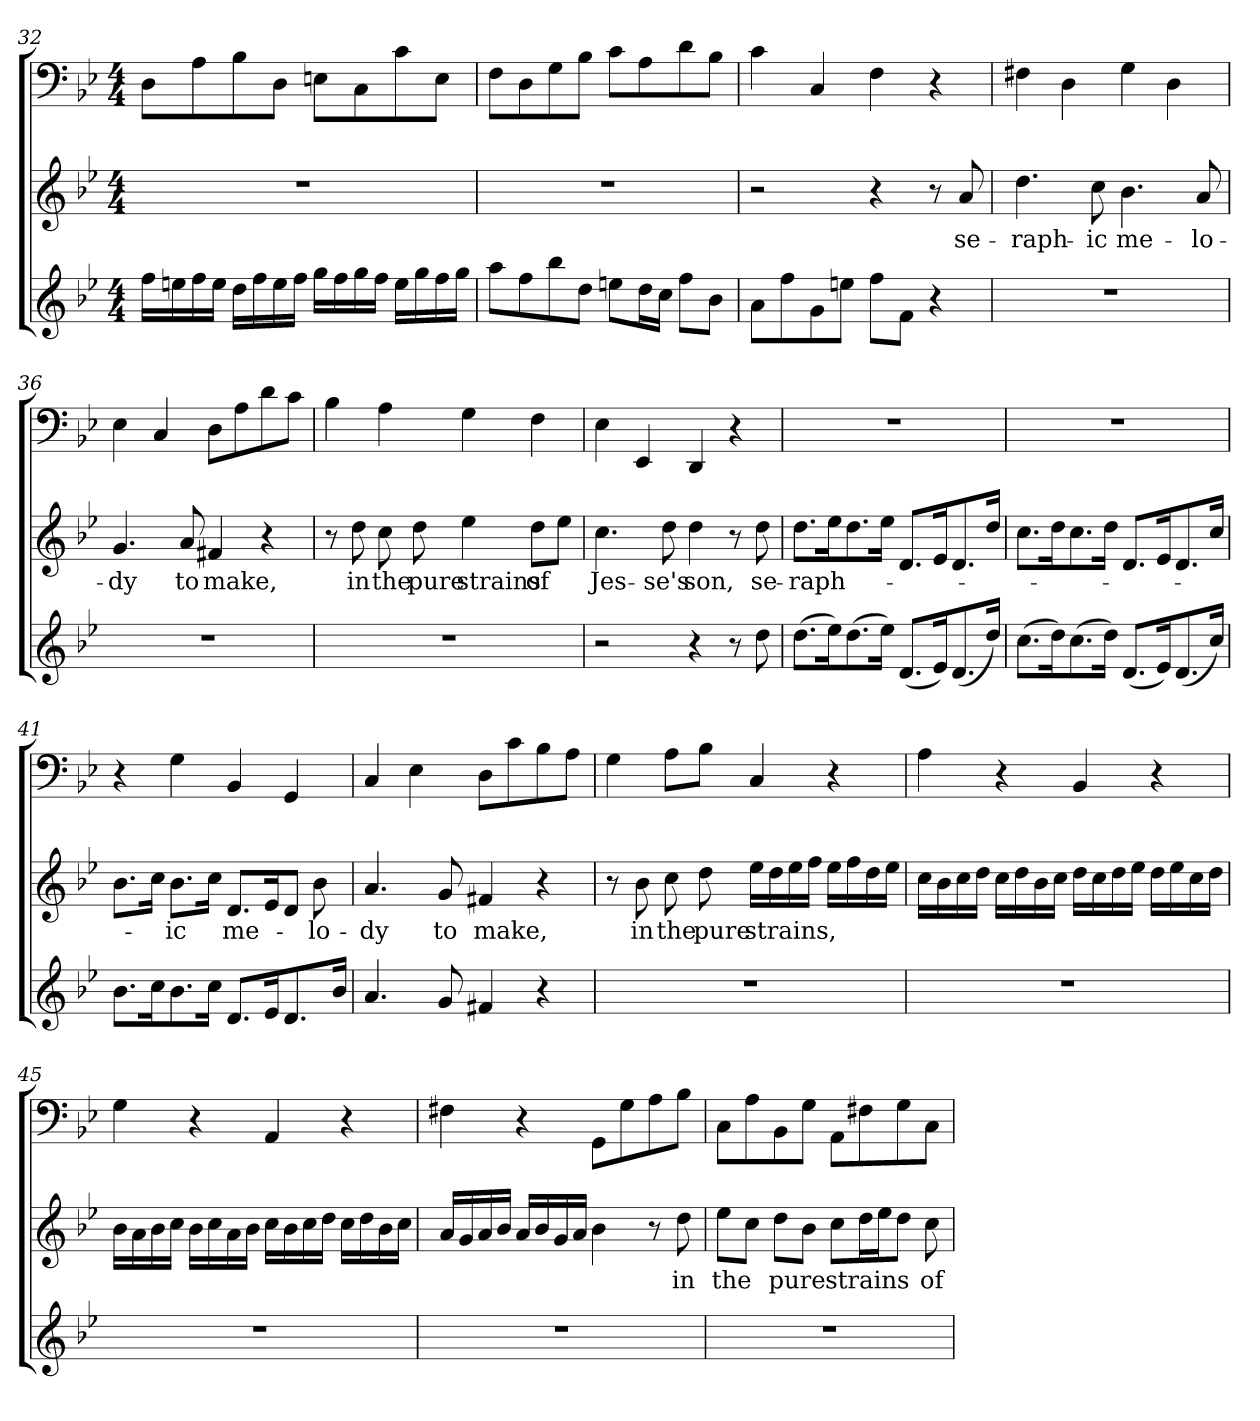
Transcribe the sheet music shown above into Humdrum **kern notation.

**kern	**kern	**text	**kern
*part3	*part2	*part2	*part1
*staff3	*staff2	*staff2	*staff1
*clefG2	*clefG2	*	*clefF4
*k[b-e-]	*k[b-e-]	*	*k[b-e-]
*B-:	*B-:	*	*B-:
*M4/4	*M4/4	*	*M4/4
=32	=32	=32	=32
16ff\LL	1r	.	8D\L
16een\	.	.	.
16ff\	.	.	8A\
16ee\JJ	.	.	.
16dd\LL	.	.	8B-\
16ff\	.	.	.
16ee\	.	.	8D\J
16ff\JJ	.	.	.
16gg\LL	.	.	8En\L
16ff\	.	.	.
16gg\	.	.	8C\
16ff\JJ	.	.	.
16ee\LL	.	.	8c\
16gg\	.	.	.
16ff\	.	.	8E\J
16gg\JJ	.	.	.
=33	=33	=33	=33
8aa\L	1r	.	8F\L
8ff\	.	.	8D\
8bb-\	.	.	8G\
8dd\J	.	.	8B-\J
8een\L	.	.	8c\L
16dd\L	.	.	8A\
16cc\JJ	.	.	.
8ff\L	.	.	8d\
8b-\J	.	.	8B-\J
=34	=34	=34	=34
8a\L	2r	.	4c\
8ff\	.	.	.
8g\	.	.	4C/
8een\J	.	.	.
8ff\L	4r	.	4F\
8f\J	.	.	.
4r	8r	.	4r
.	8a/	se-	.
=35	=35	=35	=35
1r	4.dd\	-raph-	4F#X\
.	.	.	4D\
.	8cc\	-ic	.
.	4.b-\	me-	4G\
.	.	.	4D\
.	8a/	-lo-	.
=36	=36	=36	=36
1r	4.g/	-dy	4E-\
.	.	.	4C/
.	8a/	to	.
.	4f#X/	make,	8D\L
.	.	.	8A\
.	4r	.	8d\
.	.	.	8c\J
=37	=37	=37	=37
1r	8r	.	4B-\
.	8dd\	in	.
.	8cc\	the	4A\
.	8dd\	pure	.
.	4ee-\	strains	4G\
.	8dd\L	of	4F\
.	8ee-\J	.	.
=38	=38	=38	=38
2r	4.cc\	Jes-	4E-\
.	.	.	4EE-/
.	8dd\	-se's	.
4r	4dd\	son,	4DD/
8r	8r	.	4r
8dd\	8dd\	se-	.
=39	=39	=39	=39
(8.dd\L	8.dd\L	-raph-	1r
16ee-\K)	16ee-\K	.	.
(8.dd\	8.dd\	.	.
16ee-\Jk)	16ee-\Jk	.	.
(8.d/L	8.d/L	.	.
16e-/K)	16e-/K	.	.
(8.d/	8.d/	.	.
16dd/Jk)	16dd/Jk	.	.
=40	=40	=40	=40
(8.cc\L	8.cc\L	.	1r
16dd\K)	16dd\K	.	.
(8.cc\	8.cc\	.	.
16dd\Jk)	16dd\Jk	.	.
(8.d/L	8.d/L	.	.
16e-/K)	16e-/K	.	.
(8.d/	8.d/	.	.
16cc/Jk)	16cc/Jk	.	.
=41	=41	=41	=41
8.b-\L	8.b-\L	.	4r
16cc\K	16cc\Jk	.	.
8.b-\	8.b-\L	-ic	4G\
16cc\Jk	16cc\Jk	.	.
8.d/L	8.d/L	me-	4BB-/
16e-/K	16e-/K	.	.
8.d/	8d/J	.	4GG/
.	8b-\	-lo-	.
16b-/Jk	.	.	.
=42	=42	=42	=42
4.a/	4.a/	-dy	4C/
.	.	.	4E-\
8g/	8g/	to	.
4f#X/	4f#X/	make,	8D\L
.	.	.	8c\
4r	4r	.	8B-\
.	.	.	8A\J
=43	=43	=43	=43
1r	8r	.	4G\
.	8b-\	in	.
.	8cc\	the	8A\L
.	8dd\	pure	8B-\J
.	16ee-\LL	strains,	4C/
.	16dd\	.	.
.	16ee-\	.	.
.	16ff\JJ	.	.
.	16ee-\LL	.	4r
.	16ff\	.	.
.	16dd\	.	.
.	16ee-\JJ	.	.
=44	=44	=44	=44
1r	16cc\LL	.	4A\
.	16b-\	.	.
.	16cc\	.	.
.	16dd\JJ	.	.
.	16cc\LL	.	4r
.	16dd\	.	.
.	16b-\	.	.
.	16cc\JJ	.	.
.	16dd\LL	.	4BB-/
.	16cc\	.	.
.	16dd\	.	.
.	16ee-\JJ	.	.
.	16dd\LL	.	4r
.	16ee-\	.	.
.	16cc\	.	.
.	16dd\JJ	.	.
=45	=45	=45	=45
1r	16b-\LL	.	4G\
.	16a\	.	.
.	16b-\	.	.
.	16cc\JJ	.	.
.	16b-\LL	.	4r
.	16cc\	.	.
.	16a\	.	.
.	16b-\JJ	.	.
.	16cc\LL	.	4AA/
.	16b-\	.	.
.	16cc\	.	.
.	16dd\JJ	.	.
.	16cc\LL	.	4r
.	16dd\	.	.
.	16b-\	.	.
.	16cc\JJ	.	.
=46	=46	=46	=46
1r	16a/LL	.	4F#X\
.	16g/	.	.
.	16a/	.	.
.	16b-/JJ	.	.
.	16a/LL	.	4r
.	16b-/	.	.
.	16g/	.	.
.	16a/JJ	.	.
.	4b-\	.	8GG\L
.	.	.	8G\
.	8r	.	8A\
.	8dd\	in	8B-\J
=47	=47	=47	=47
1r	8ee-\L	the	8C\L
.	8cc\J	.	8A\
.	8dd\L	pure	8BB-\
.	8b-\J	.	8G\J
.	8cc\L	strains	8AA\L
.	16dd\L	.	8F#X\
.	16ee-\J	.	.
.	8dd\J	.	8G\
.	8cc\	of	8C\J
=	=	=	=
*-	*-	*-	*-
